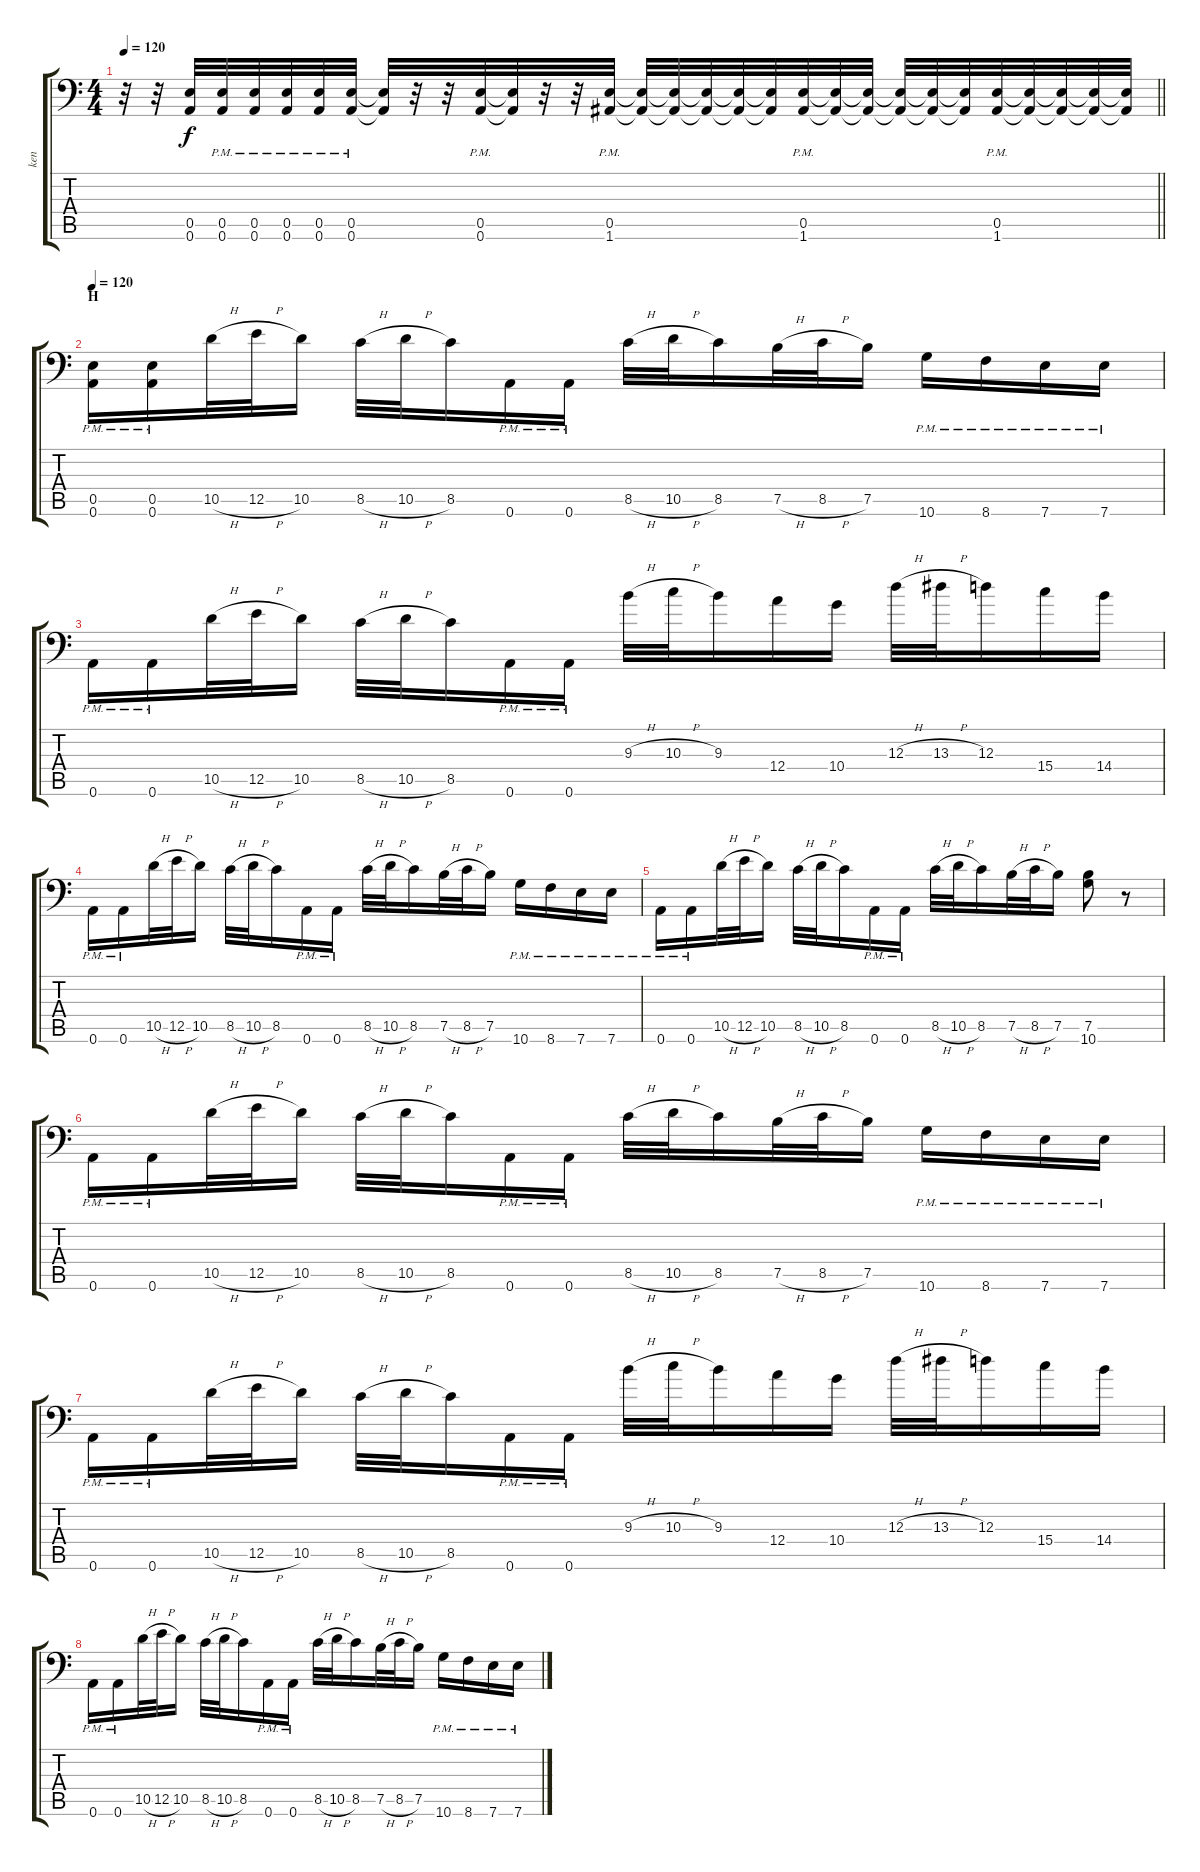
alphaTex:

\track ("ken" "ken") {instrument distortionguitar}
\staff {score tabs}
\tuning (B3 Gb3 D3 A2 E2 A1) {hide}
\ts (4 4)
\tempo 120
\clef f4
\barLineRight lightlight
\ks c
r.32{dy f} r.32 (0.5{t} 0.6{t}).32 (0.5 0.6{pm}).32 (0.5 0.6{pm}).32 (0.5 0.6{pm}).32 (0.5 0.6{pm}).32 (0.5 0.6{pm}).32 (0.5{t} 0.6{t}).32 r.32 r.32 (0.5 0.6{pm}).32 (0.5{t} 0.6{t}).32 r.32 r.32 (0.5 1.6{pm}).32 (0.5{t} 1.6{t}).32 (0.5{t} 1.6{t}).32 (0.5{t} 1.6{t}).32 (0.5{t} 1.6{t}).32 (0.5{t} 1.6{t}).32 (0.5 1.6{pm}).32 (0.5{t} 1.6{t}).32 (0.5{t} 1.6{t}).32 (0.5{t} 1.6{t}).32 (0.5{t} 1.6{t}).32 (0.5{t} 1.6{t}).32 (0.5 1.6{pm}).32 (0.5{t} 1.6{t}).32 (0.5{t} 1.6{t}).32 (0.5{t} 1.6{t}).32 (0.5{t} 1.6{t}).32 |
\section ("" "H")
\tempo 120
(0.5 0.6{pm}).16 (0.5 0.6{pm}).16 10.5{h}.32 12.5{h}.32 10.5.16 8.5{h}.32 10.5{h}.32 8.5.16 0.6{pm}.16 0.6{pm}.16 8.5{h}.32 10.5{h}.32 8.5.16 7.5{h}.32 8.5{h}.32 7.5.16 10.6{pm}.16 8.6{pm}.16 7.6{pm}.16 7.6{pm}.16 |
0.6{pm}.16 0.6{pm}.16 10.5{h}.32 12.5{h}.32 10.5.16 8.5{h}.32 10.5{h}.32 8.5.16 0.6{pm}.16 0.6{pm}.16 9.3{h}.32 10.3{h}.32 9.3.16 12.4.16 10.4.16 12.3{h}.32 13.3{h}.32 12.3.16 15.4.16 14.4.16 |
0.6{pm}.16 0.6{pm}.16 10.5{h}.32 12.5{h}.32 10.5.16 8.5{h}.32 10.5{h}.32 8.5.16 0.6{pm}.16 0.6{pm}.16 8.5{h}.32 10.5{h}.32 8.5.16 7.5{h}.32 8.5{h}.32 7.5.16 10.6{pm}.16 8.6{pm}.16 7.6{pm}.16 7.6{pm}.16 |
0.6{pm}.16 0.6{pm}.16 10.5{h}.32 12.5{h}.32 10.5.16 8.5{h}.32 10.5{h}.32 8.5.16 0.6{pm}.16 0.6{pm}.16 8.5{h}.32 10.5{h}.32 8.5.16 7.5{h}.32 8.5{h}.32 7.5.16 (7.5 10.6).8 r.8 |
0.6{pm}.16 0.6{pm}.16 10.5{h}.32 12.5{h}.32 10.5.16 8.5{h}.32 10.5{h}.32 8.5.16 0.6{pm}.16 0.6{pm}.16 8.5{h}.32 10.5{h}.32 8.5.16 7.5{h}.32 8.5{h}.32 7.5.16 10.6{pm}.16 8.6{pm}.16 7.6{pm}.16 7.6{pm}.16 |
0.6{pm}.16 0.6{pm}.16 10.5{h}.32 12.5{h}.32 10.5.16 8.5{h}.32 10.5{h}.32 8.5.16 0.6{pm}.16 0.6{pm}.16 9.3{h}.32 10.3{h}.32 9.3.16 12.4.16 10.4.16 12.3{h}.32 13.3{h}.32 12.3.16 15.4.16 14.4.16 |
0.6{pm}.16 0.6{pm}.16 10.5{h}.32 12.5{h}.32 10.5.16 8.5{h}.32 10.5{h}.32 8.5.16 0.6{pm}.16 0.6{pm}.16 8.5{h}.32 10.5{h}.32 8.5.16 7.5{h}.32 8.5{h}.32 7.5.16 10.6{pm}.16 8.6{pm}.16 7.6{pm}.16 7.6{pm}.16
